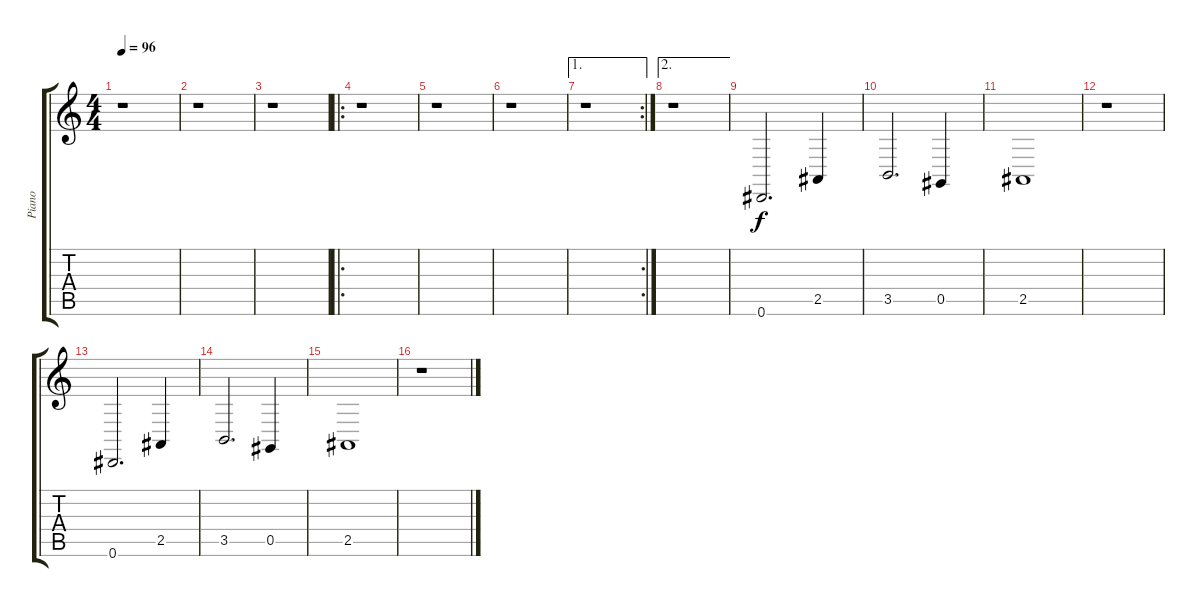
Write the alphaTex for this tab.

\track ("Piano" "Piano") {instrument acousticgrandpiano}
\staff {score tabs}
\tuning (Eb4 Bb3 Gb3 Db3 Ab2 Eb2) {hide}
\ts (4 4)
\tempo 96
\clef g2
\ks c
r.1{dy f} |
r.1 |
r.1 |
\ro
r.1 |
r.1 |
r.1 |
\ae 1
\rc 2
r.1 |
\ae 2
r.1 |
0.6.2{d} 2.5.4 |
3.5.2{d} 0.5.4 |
2.5.1 |
r.1 |
0.6.2{d} 2.5.4 |
3.5.2{d} 0.5.4 |
2.5.1 |
r.1
